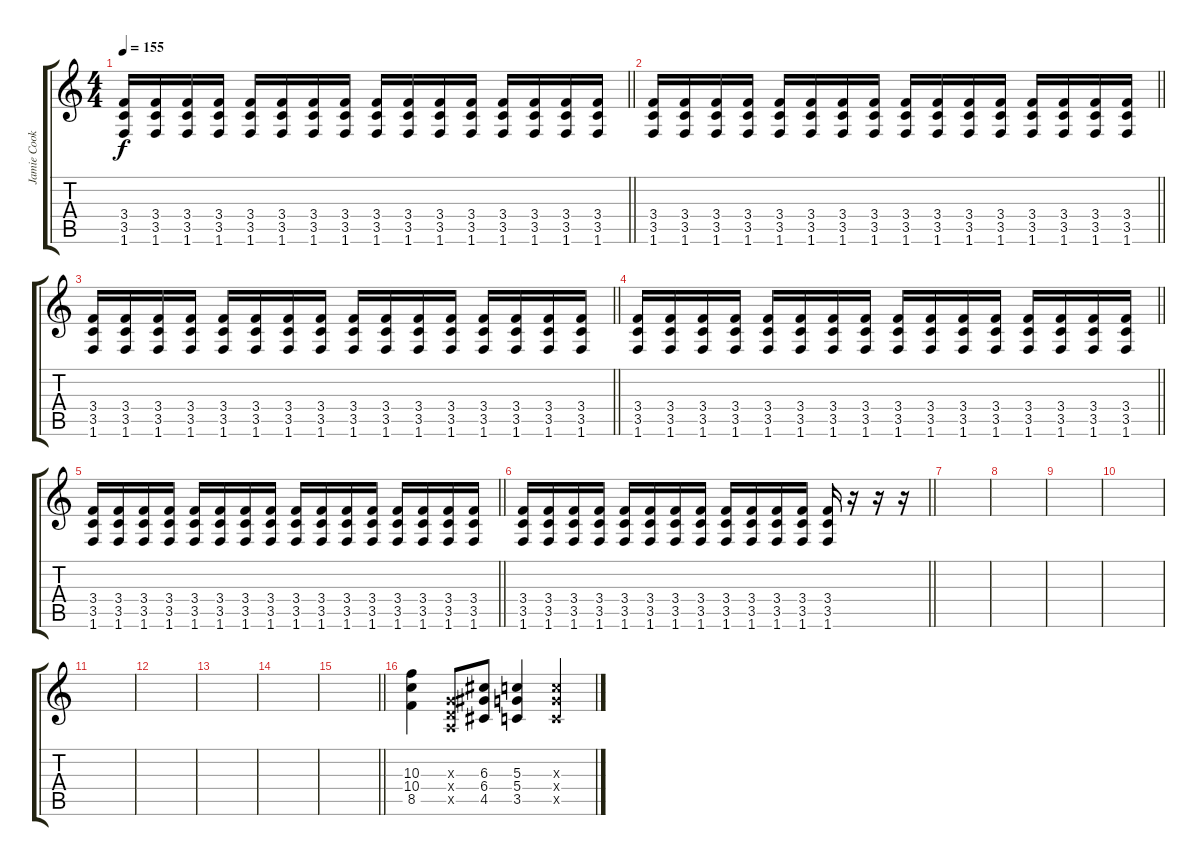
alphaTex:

\track ("Jamie Cook" "Jamie Cook") {instrument overdrivenguitar}
\staff {score tabs}
\tuning (E4 B3 G3 D3 A2 E2) {hide}
\ts (4 4)
\tempo 155
\clef g2
\barLineRight lightlight
\ks c
(3.4 3.5 1.6).16{dy f} (3.4 3.5 1.6).16 (3.4 3.5 1.6).16 (3.4 3.5 1.6).16 (3.4 3.5 1.6).16 (3.4 3.5 1.6).16 (3.4 3.5 1.6).16 (3.4 3.5 1.6).16 (3.4 3.5 1.6).16 (3.4 3.5 1.6).16 (3.4 3.5 1.6).16 (3.4 3.5 1.6).16 (3.4 3.5 1.6).16 (3.4 3.5 1.6).16 (3.4 3.5 1.6).16 (3.4 3.5 1.6).16 |
\barLineRight lightlight
(3.4 3.5 1.6).16 (3.4 3.5 1.6).16 (3.4 3.5 1.6).16 (3.4 3.5 1.6).16 (3.4 3.5 1.6).16 (3.4 3.5 1.6).16 (3.4 3.5 1.6).16 (3.4 3.5 1.6).16 (3.4 3.5 1.6).16 (3.4 3.5 1.6).16 (3.4 3.5 1.6).16 (3.4 3.5 1.6).16 (3.4 3.5 1.6).16 (3.4 3.5 1.6).16 (3.4 3.5 1.6).16 (3.4 3.5 1.6).16 |
\barLineRight lightlight
(3.4 3.5 1.6).16 (3.4 3.5 1.6).16 (3.4 3.5 1.6).16 (3.4 3.5 1.6).16 (3.4 3.5 1.6).16 (3.4 3.5 1.6).16 (3.4 3.5 1.6).16 (3.4 3.5 1.6).16 (3.4 3.5 1.6).16 (3.4 3.5 1.6).16 (3.4 3.5 1.6).16 (3.4 3.5 1.6).16 (3.4 3.5 1.6).16 (3.4 3.5 1.6).16 (3.4 3.5 1.6).16 (3.4 3.5 1.6).16 |
\barLineRight lightlight
(3.4 3.5 1.6).16 (3.4 3.5 1.6).16 (3.4 3.5 1.6).16 (3.4 3.5 1.6).16 (3.4 3.5 1.6).16 (3.4 3.5 1.6).16 (3.4 3.5 1.6).16 (3.4 3.5 1.6).16 (3.4 3.5 1.6).16 (3.4 3.5 1.6).16 (3.4 3.5 1.6).16 (3.4 3.5 1.6).16 (3.4 3.5 1.6).16 (3.4 3.5 1.6).16 (3.4 3.5 1.6).16 (3.4 3.5 1.6).16 |
\barLineRight lightlight
(3.4 3.5 1.6).16 (3.4 3.5 1.6).16 (3.4 3.5 1.6).16 (3.4 3.5 1.6).16 (3.4 3.5 1.6).16 (3.4 3.5 1.6).16 (3.4 3.5 1.6).16 (3.4 3.5 1.6).16 (3.4 3.5 1.6).16 (3.4 3.5 1.6).16 (3.4 3.5 1.6).16 (3.4 3.5 1.6).16 (3.4 3.5 1.6).16 (3.4 3.5 1.6).16 (3.4 3.5 1.6).16 (3.4 3.5 1.6).16 |
\barLineRight lightlight
(3.4 3.5 1.6).16 (3.4 3.5 1.6).16 (3.4 3.5 1.6).16 (3.4 3.5 1.6).16 (3.4 3.5 1.6).16 (3.4 3.5 1.6).16 (3.4 3.5 1.6).16 (3.4 3.5 1.6).16 (3.4 3.5 1.6).16 (3.4 3.5 1.6).16 (3.4 3.5 1.6).16 (3.4 3.5 1.6).16 (3.4 3.5 1.6).16 r.16 r.16 r.16 |
|
|
|
|
|
|
|
|
\barLineRight lightlight
|
(10.3 10.4 8.5).4 (0.3{x} 0.4{x} 0.5{x}).8 (6.3 6.4 4.5).8 (5.3 5.4 3.5).4 (5.3{x} 5.4{x} 3.5{x}).4
